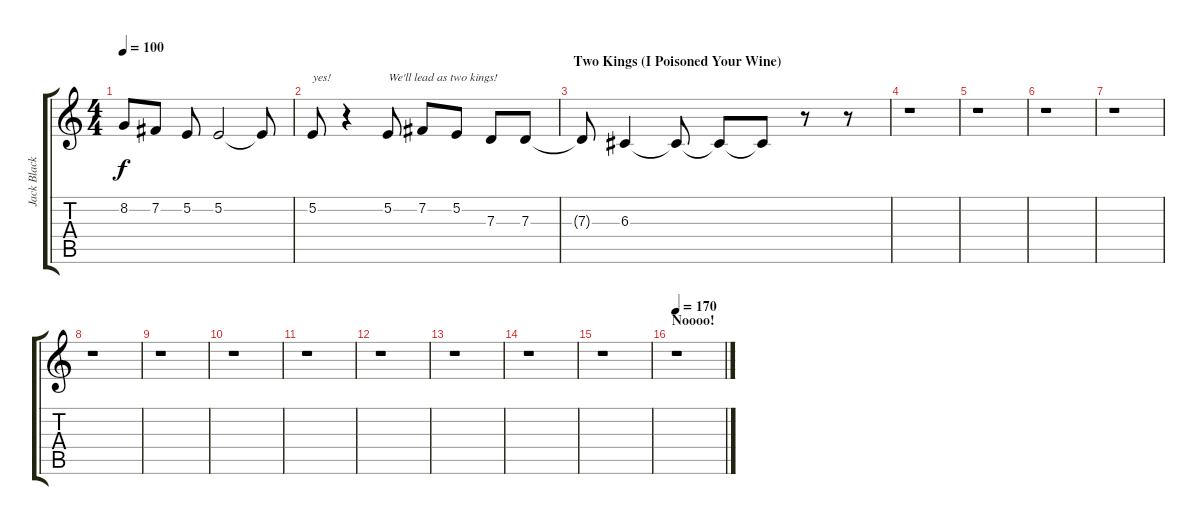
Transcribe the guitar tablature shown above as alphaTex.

\track ("Jack Black (Lead Vocals)" "Jack Black") {instrument clarinet}
\staff {score tabs}
\tuning (E4 B3 G3 D3 A2 E2) {hide}
\ts (4 4)
\tempo 100
\clef g2
\ks c
8.2.8{dy f} 7.2.8 5.2.8 5.2.2 5.2{t}.8 |
5.2.8{txt "yes!"} r.4 5.2.8{txt "We'll lead as two kings!"} 7.2.8 5.2.8 7.3.8 7.3.8 |
\section ("" "Two Kings (I Poisoned Your Wine)")
7.3{t}.8 6.3.4 6.3{t}.8 6.3{t}.8 6.3{t}.8 r.8 r.8 |
r.1 |
r.1 |
r.1 |
r.1 |
r.1 |
r.1 |
r.1 |
r.1 |
r.1 |
r.1 |
r.1 |
r.1 |
\section ("" "Noooo!")
\tempo 170
r.1
